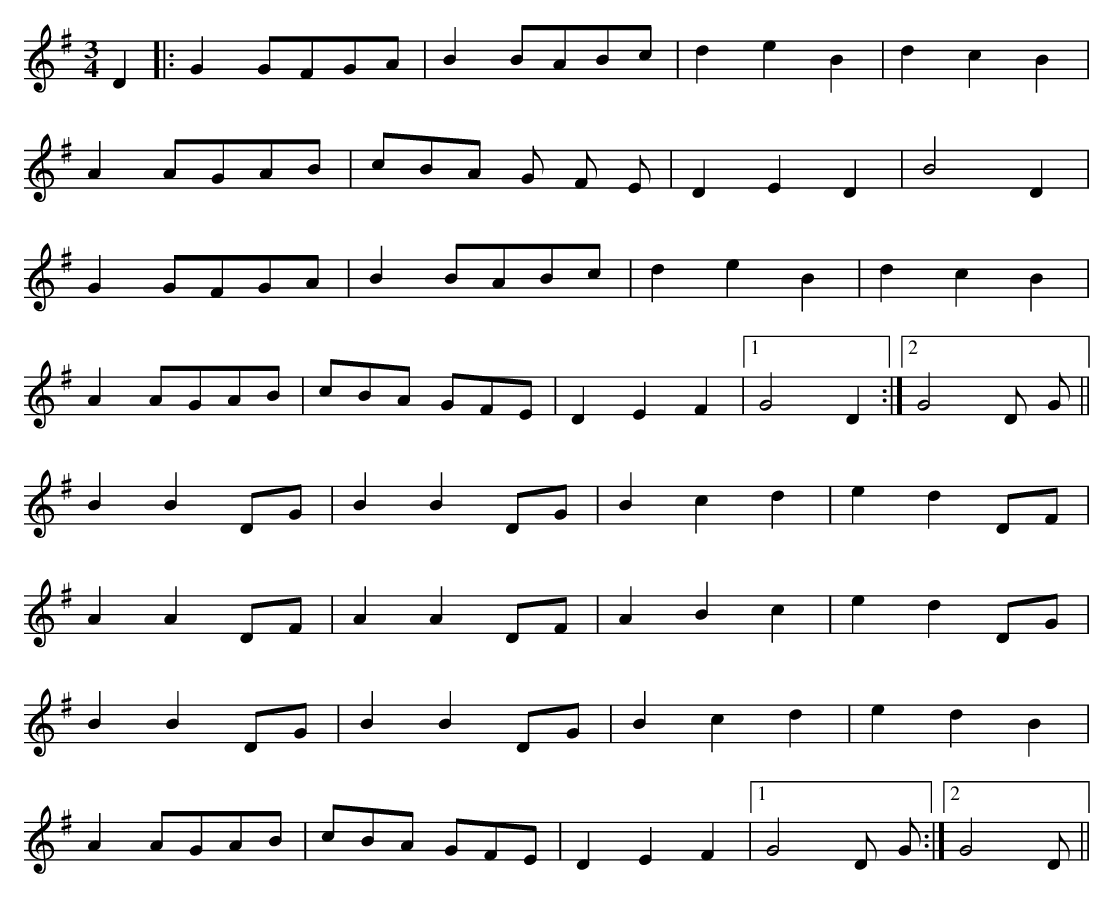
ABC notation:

X:1
M:3/4
K:G
D2|:G2 GFGA|B2 BABc|d2e2B2|d2c2B2|
A2 AGAB|cBA G F E|D2E2D2|B4 D2|
G2 GFGA|B2 BABc|d2e2B2|d2c2B2|
A2 AGAB|cBA GFE|D2E2F2|1 G4 D2:|2 G4 D G||
B2 B2 DG|B2 B2 DG|B2 c2 d2|e2 d2 DF|
A2 A2 DF|A2 A2 DF|A2 B2 c2|e2 d2 DG|
B2 B2 DG|B2 B2 DG|B2 c2 d2|e2 d2 B2|
A2 AGAB|cBA GFE|D2E2F2|1 G4 D G:|2 G4 D||
